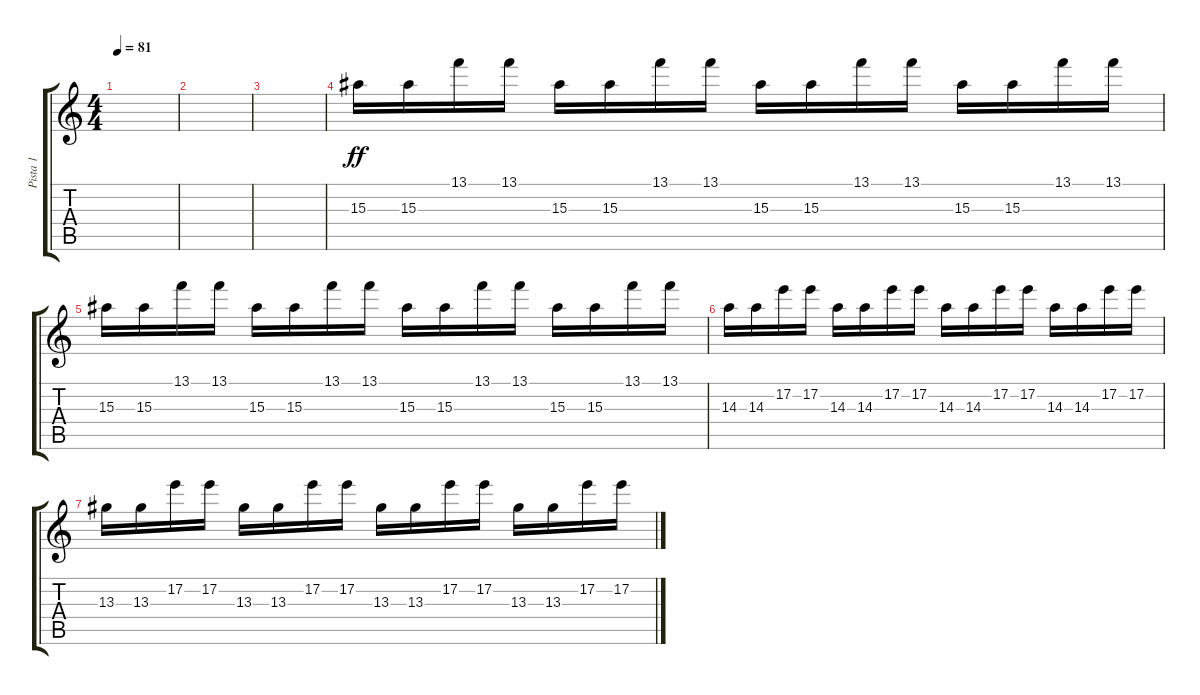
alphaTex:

\track ("Pista 1" "Pista 1") {instrument distortionguitar}
\staff {score tabs}
\tuning (E4 B3 G3 D3 A2 E2) {hide}
\ts (4 4)
\tempo 81
\clef g2
\ks c
|
|
|
15.3.16{dy ff} 15.3.16 13.1.16 13.1.16 15.3.16 15.3.16 13.1.16 13.1.16 15.3.16 15.3.16 13.1.16 13.1.16 15.3.16 15.3.16 13.1.16 13.1.16 |
15.3.16 15.3.16 13.1.16 13.1.16 15.3.16 15.3.16 13.1.16 13.1.16 15.3.16 15.3.16 13.1.16 13.1.16 15.3.16 15.3.16 13.1.16 13.1.16 |
14.3.16 14.3.16 17.2.16 17.2.16 14.3.16 14.3.16 17.2.16 17.2.16 14.3.16 14.3.16 17.2.16 17.2.16 14.3.16 14.3.16 17.2.16 17.2.16 |
13.3.16 13.3.16 17.2.16 17.2.16 13.3.16 13.3.16 17.2.16 17.2.16 13.3.16 13.3.16 17.2.16 17.2.16 13.3.16 13.3.16 17.2.16 17.2.16
